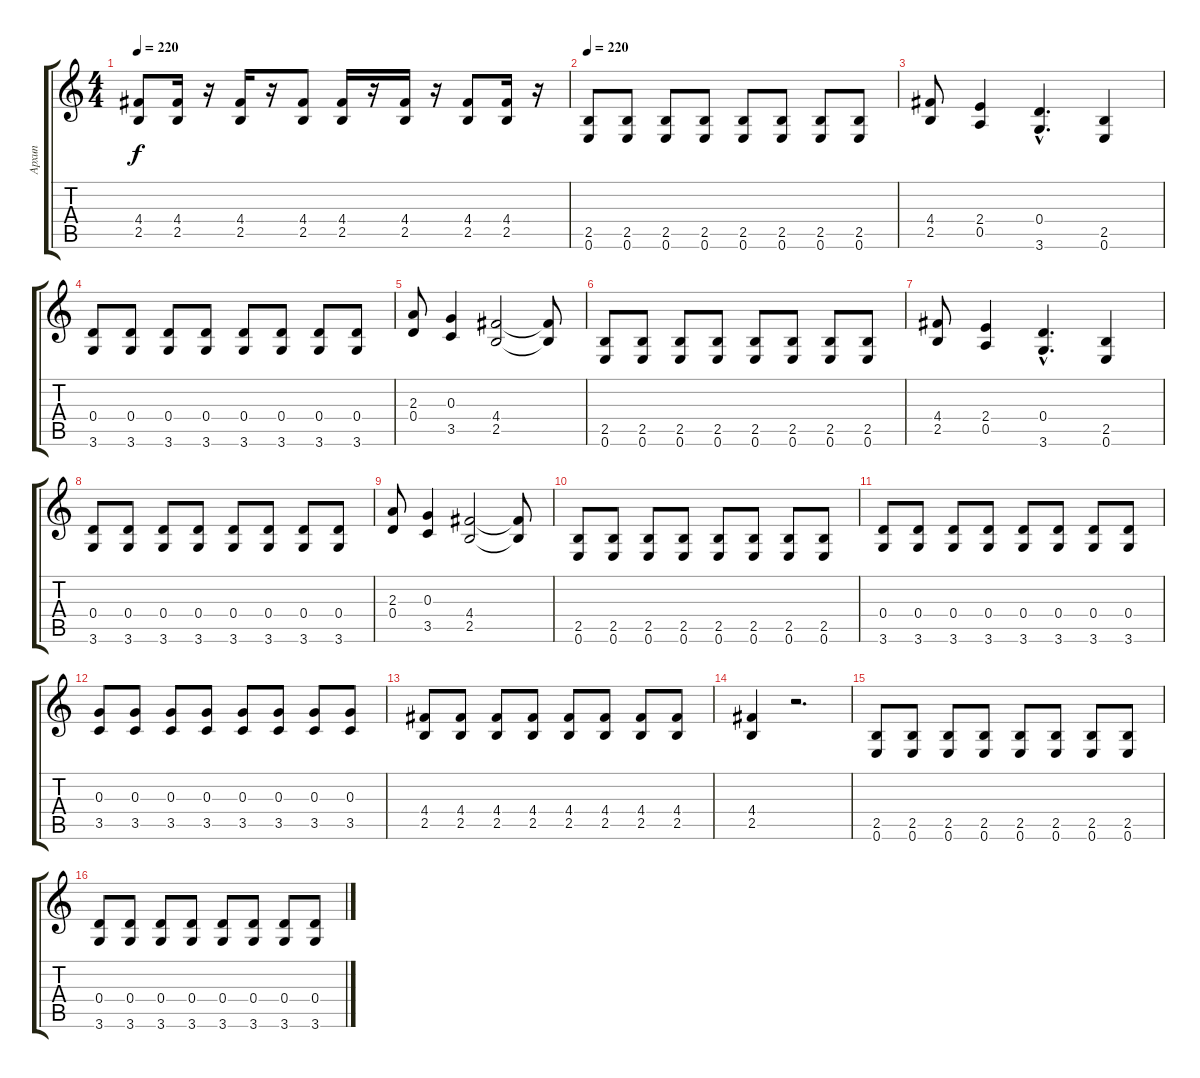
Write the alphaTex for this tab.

\track ("Архип" "Архип") {instrument distortionguitar}
\staff {score tabs}
\tuning (E4 B3 G3 D3 A2 E2) {hide}
\ts (4 4)
\tempo 220
\clef g2
\ks c
(4.4 2.5).8{dy f} (4.4 2.5).16 r.16 (4.4 2.5).16 r.16 (4.4 2.5).8 (4.4 2.5).16 r.16 (4.4 2.5).16 r.16 (4.4 2.5).8 (4.4 2.5).16 r.16 |
\tempo 220
(2.5 0.6).8 (2.5 0.6).8 (2.5 0.6).8 (2.5 0.6).8 (2.5 0.6).8 (2.5 0.6).8 (2.5 0.6).8 (2.5 0.6).8 |
(4.4 2.5).8 (2.4 0.5).4 (0.4{hac} 3.6{hac}).4{d} (2.5 0.6).4 |
(0.4 3.6).8 (0.4 3.6).8 (0.4 3.6).8 (0.4 3.6).8 (0.4 3.6).8 (0.4 3.6).8 (0.4 3.6).8 (0.4 3.6).8 |
(2.3 0.4).8 (0.3 3.5).4 (4.4 2.5).2 (4.4{t} 2.5{t}).8 |
(2.5 0.6).8 (2.5 0.6).8 (2.5 0.6).8 (2.5 0.6).8 (2.5 0.6).8 (2.5 0.6).8 (2.5 0.6).8 (2.5 0.6).8 |
(4.4 2.5).8 (2.4 0.5).4 (0.4{hac} 3.6{hac}).4{d} (2.5 0.6).4 |
(0.4 3.6).8 (0.4 3.6).8 (0.4 3.6).8 (0.4 3.6).8 (0.4 3.6).8 (0.4 3.6).8 (0.4 3.6).8 (0.4 3.6).8 |
(2.3 0.4).8 (0.3 3.5).4 (4.4 2.5).2 (4.4{t} 2.5{t}).8 |
(2.5 0.6).8 (2.5 0.6).8 (2.5 0.6).8 (2.5 0.6).8 (2.5 0.6).8 (2.5 0.6).8 (2.5 0.6).8 (2.5 0.6).8 |
(0.4 3.6).8 (0.4 3.6).8 (0.4 3.6).8 (0.4 3.6).8 (0.4 3.6).8 (0.4 3.6).8 (0.4 3.6).8 (0.4 3.6).8 |
(0.3 3.5).8 (0.3 3.5).8 (0.3 3.5).8 (0.3 3.5).8 (0.3 3.5).8 (0.3 3.5).8 (0.3 3.5).8 (0.3 3.5).8 |
(4.4 2.5).8 (4.4 2.5).8 (4.4 2.5).8 (4.4 2.5).8 (4.4 2.5).8 (4.4 2.5).8 (4.4 2.5).8 (4.4 2.5).8 |
(4.4 2.5).4 r.2{d} |
(2.5 0.6).8 (2.5 0.6).8 (2.5 0.6).8 (2.5 0.6).8 (2.5 0.6).8 (2.5 0.6).8 (2.5 0.6).8 (2.5 0.6).8 |
(0.4 3.6).8 (0.4 3.6).8 (0.4 3.6).8 (0.4 3.6).8 (0.4 3.6).8 (0.4 3.6).8 (0.4 3.6).8 (0.4 3.6).8
